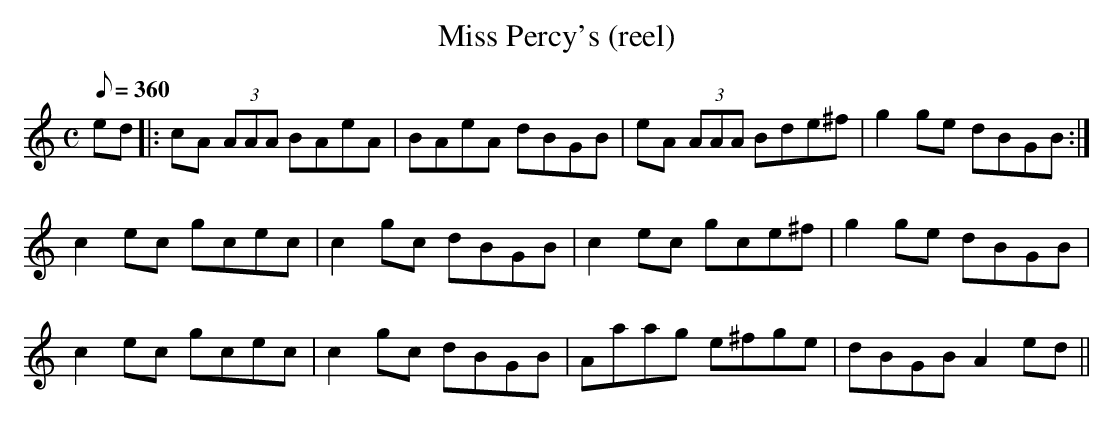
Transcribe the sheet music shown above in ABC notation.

X:1
T:Miss Percy's (reel) % nf<bb
L:1/8
M:C
Q:360
K:A minor
ed|:cA (3AAA BAeA|BAeA dBGB|eA (3AAA Bde^f|g2ge dBGB:|
c2ec gcec|c2gc dBGB|c2ec gce^f|g2ge dBGB|
c2ec gcec|c2gc dBGB|Aaag e^fge|dBGB A2ed||
